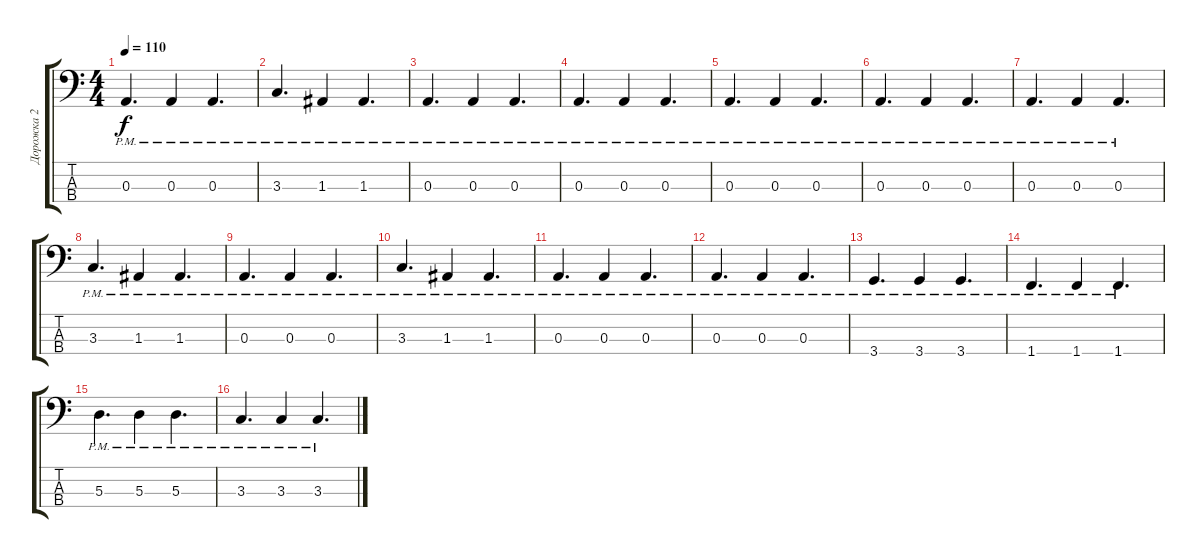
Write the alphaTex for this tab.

\track ("Дорожка 2" "Дорожка 2") {instrument electricbasspick}
\staff {score tabs}
\tuning (G2 D2 A1 E1) {hide}
\ts (4 4)
\tempo 110
\clef f4
\ks c
0.3{pm}.4{d dy f} 0.3{pm}.4 0.3{pm}.4{d} |
3.3{pm}.4{d} 1.3{pm}.4 1.3{pm}.4{d} |
0.3{pm}.4{d} 0.3{pm}.4 0.3{pm}.4{d} |
0.3{pm}.4{d} 0.3{pm}.4 0.3{pm}.4{d} |
0.3{pm}.4{d} 0.3{pm}.4 0.3{pm}.4{d} |
0.3{pm}.4{d} 0.3{pm}.4 0.3{pm}.4{d} |
0.3{pm}.4{d} 0.3{pm}.4 0.3{pm}.4{d} |
3.3{pm}.4{d} 1.3{pm}.4 1.3{pm}.4{d} |
0.3{pm}.4{d} 0.3{pm}.4 0.3{pm}.4{d} |
3.3{pm}.4{d} 1.3{pm}.4 1.3{pm}.4{d} |
0.3{pm}.4{d} 0.3{pm}.4 0.3{pm}.4{d} |
0.3{pm}.4{d} 0.3{pm}.4 0.3{pm}.4{d} |
3.4{pm}.4{d} 3.4{pm}.4 3.4{pm}.4{d} |
1.4{pm}.4{d} 1.4{pm}.4 1.4{pm}.4{d} |
5.3{pm}.4{d} 5.3{pm}.4 5.3{pm}.4{d} |
3.3{pm}.4{d} 3.3{pm}.4 3.3{pm}.4{d}
